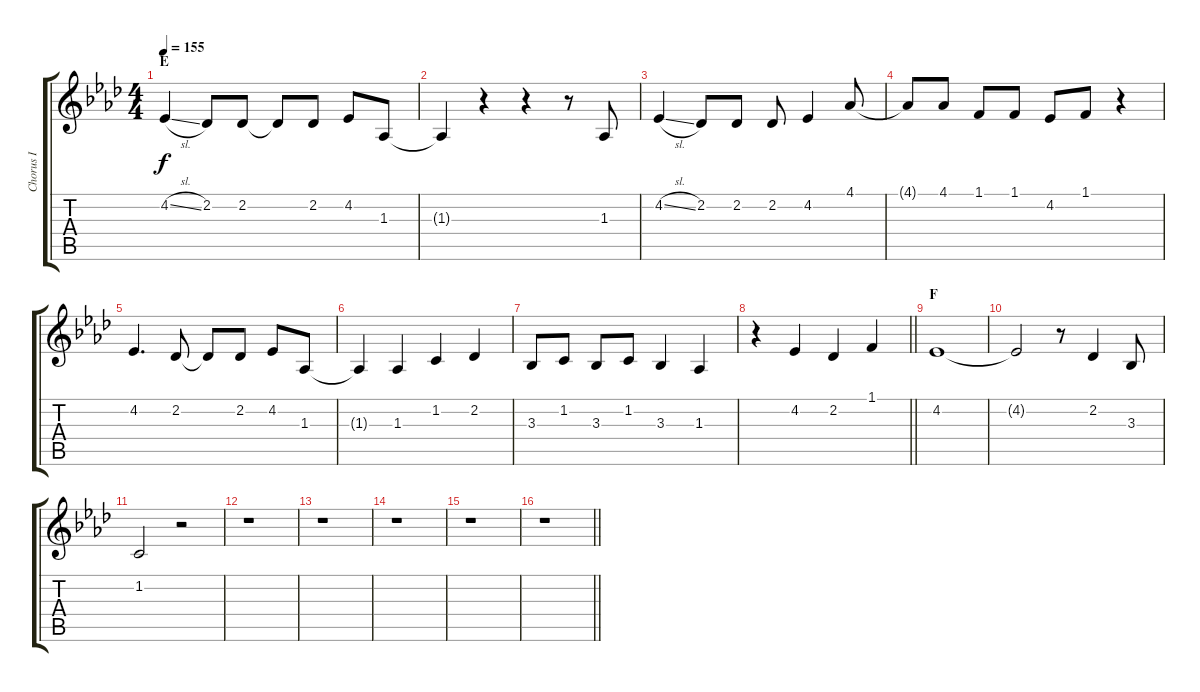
\track ("Chorus I" "Chorus I") {instrument voiceoohs}
\staff {score tabs}
\tuning (E4 B3 G3 D3 A2 E2) {hide}
\ts (4 4)
\section ("" "E")
\tempo 155
\clef g2
\ks ab
4.2{sl t}.4{dy f} 2.2.8 2.2.8 2.2{t}.8 2.2.8 4.2.8 1.3.8 |
1.3{t}.4 r.4 r.4 r.8 1.3.8 |
4.2{sl}.4 2.2.8 2.2.8 2.2.8 4.2.4 4.1.8 |
4.1{t}.8 4.1.8 1.1.8 1.1.8 4.2.8 1.1.8 r.4 |
4.2.4{d} 2.2.8 2.2{t}.8 2.2.8 4.2.8 1.3.8 |
1.3{t}.4 1.3.4 1.2.4 2.2.4 |
3.3.8 1.2.8 3.3.8 1.2.8 3.3.4 1.3.4 |
\barLineRight lightlight
r.4 4.2.4 2.2.4 1.1.4 |
\section ("" "F")
4.2.1 |
4.2{t}.2 r.8 2.2.4 3.3.8 |
1.2.2 r.2 |
r.1 |
r.1 |
r.1 |
r.1 |
\barLineRight lightlight
r.1
